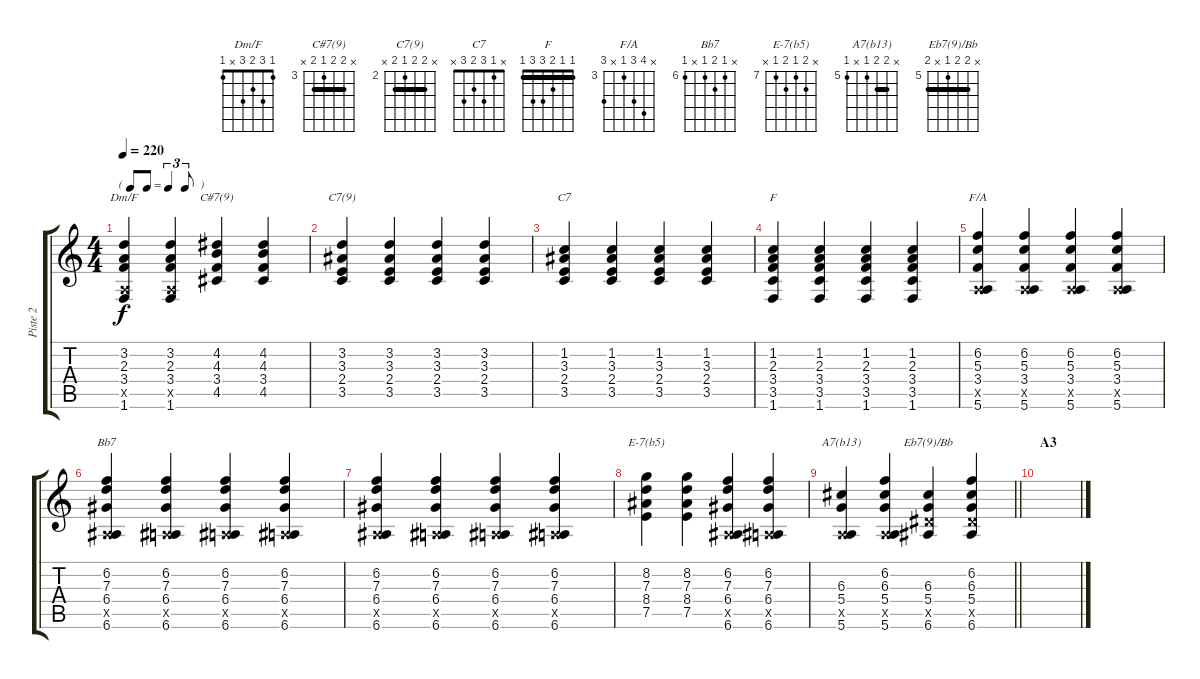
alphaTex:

\track ("Piste 2" "Piste 2") {instrument acousticguitarnylon}
\staff {score tabs}
\tuning (E4 B3 G3 D3 A2 E2) {hide}
\chord ("Dm/F" 1 3 2 3 x 1)
\chord ("C#7(9)" x 4 4 3 4 x) {firstfret 3 barre 4}
\chord ("C7(9)" x 3 3 2 3 x) {firstfret 2 barre 3}
\chord ("C7" x 1 3 2 3 x)
\chord ("F" 1 1 2 3 3 1) {barre 1}
\chord ("F/A" x 6 5 3 x 5) {firstfret 3}
\chord ("Bb7" x 6 7 6 x 6) {firstfret 6}
\chord ("E-7(b5)" x 8 7 8 7 x) {firstfret 7}
\chord ("A7(b13)" x 6 6 5 x 5) {firstfret 5 barre 6}
\chord ("Eb7(9)/Bb" x 6 6 5 x 6) {firstfret 5 barre 6}
\ts (4 4)
\tf triplet8th
\tempo 220
\clef g2
\ks c
(3.2 2.3 3.4 0.5{x} 1.6).4{ch "Dm/F" dy f} (3.2 2.3 3.4 0.5{x} 1.6).4 (4.2 4.3 3.4 4.5).4{ch "C#7(9)"} (4.2 4.3 3.4 4.5).4 |
(3.2 3.3 2.4 3.5).4{ch "C7(9)"} (3.2 3.3 2.4 3.5).4 (3.2 3.3 2.4 3.5).4 (3.2 3.3 2.4 3.5).4 |
(1.2 3.3 2.4 3.5).4{ch "C7"} (1.2 3.3 2.4 3.5).4 (1.2 3.3 2.4 3.5).4 (1.2 3.3 2.4 3.5).4 |
(1.2 2.3 3.4 3.5 1.6).4{ch "F"} (1.2 2.3 3.4 3.5 1.6).4 (1.2 2.3 3.4 3.5 1.6).4 (1.2 2.3 3.4 3.5 1.6).4 |
(6.2 5.3 3.4 0.5{x} 5.6).4{ch "F/A"} (6.2 5.3 3.4 0.5{x} 5.6).4 (6.2 5.3 3.4 0.5{x} 5.6).4 (6.2 5.3 3.4 0.5{x} 5.6).4 |
(6.2 7.3 6.4 0.5{x} 6.6).4{ch "Bb7"} (6.2 7.3 6.4 0.5{x} 6.6).4 (6.2 7.3 6.4 0.5{x} 6.6).4 (6.2 7.3 6.4 0.5{x} 6.6).4 |
(6.2 7.3 6.4 0.5{x} 6.6).4 (6.2 7.3 6.4 0.5{x} 6.6).4 (6.2 7.3 6.4 0.5{x} 6.6).4 (6.2 7.3 6.4 0.5{x} 6.6).4 |
(8.2 7.3 8.4 7.5).4{ch "E-7(b5)"} (8.2 7.3 8.4 7.5).4 (6.2 7.3 6.4 0.5{x} 6.6).4 (6.2 7.3 6.4 0.5{x} 6.6).4 |
\barLineRight lightlight
(6.3 5.4 0.5{x} 5.6).4{ch "A7(b13)"} (6.2 6.3 5.4 0.5{x} 5.6).4 (6.3 5.4 6.5{x} 6.6).4{ch "Eb7(9)/Bb"} (6.2 6.3 5.4 6.5{x} 6.6).4 |
\section ("" "A3")
